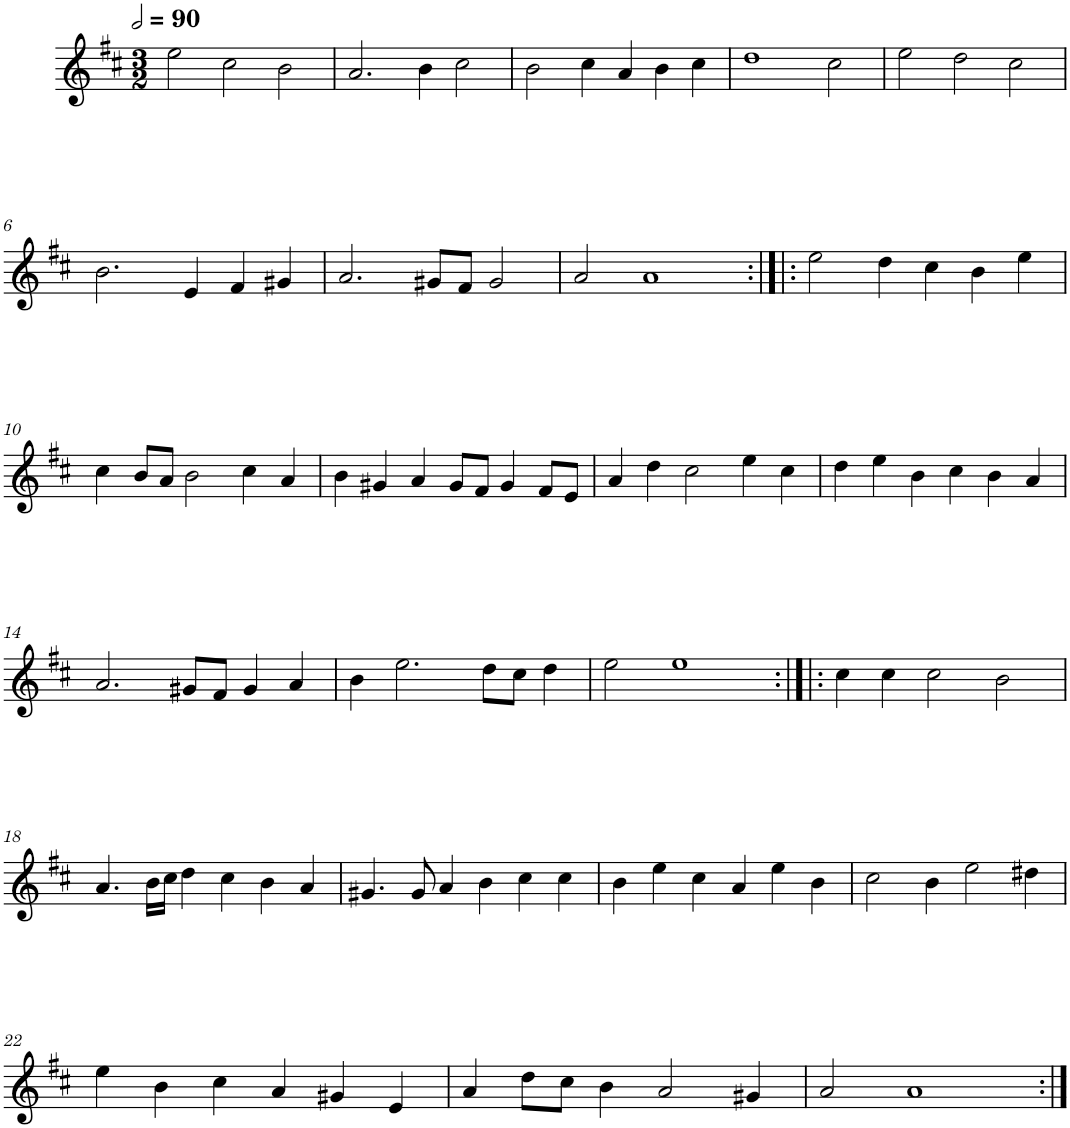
**kern
*part1
*staff1
*I"Cinq parties
*clefG2
*k[f#c#]
*M3/2
*MM180
=1
2ee\
2cc#\
2b\
=2
2.a/
4b\
2cc#\
=3
2b\
4cc#\
4a/
4b\
4cc#\
=4
1dd
2cc#\
=5
2ee\
2dd\
2cc#\
!!LO:LB:g=z
=6
2.b\
4e/
4f#/
4g#X/
=7
2.a/
8g#X/L
8f#/J
2g#/
=8
2a/
1a
=9:|!|:
2ee\
4dd\
4cc#\
4b\
4ee\
!!LO:LB:g=z
=10
4cc#\
8b/L
8a/J
2b\
4cc#\
4a/
=11
4b\
4g#X/
4a/
8g#/L
8f#/J
4g#/
8f#/L
8e/J
=12
4a/
4dd\
2cc#\
4ee\
4cc#\
=13
4dd\
4ee\
4b\
4cc#\
4b\
4a/
!!LO:LB:g=z
=14
2.a/
8g#X/L
8f#/J
4g#/
4a/
=15
4b\
2.ee\
8dd\L
8cc#\J
4dd\
=16
2ee\
1ee
=17:|!|:
4cc#\
4cc#\
2cc#\
2b\
!!LO:LB:g=z
=18
4.a/
16b\LL
16cc#\JJ
4dd\
4cc#\
4b\
4a/
=19
4.g#X/
8g#/
4a/
4b\
4cc#\
4cc#\
=20
4b\
4ee\
4cc#\
4a/
4ee\
4b\
=21
2cc#\
4b\
2ee\
4dd#X\
!!LO:LB:g=z
=22
4ee\
4b\
4cc#\
4a/
4g#X/
4e/
=23
4a/
8dd\L
8cc#\J
4b\
2a/
4g#X/
=24
2a/
1a
=:|!
*-
